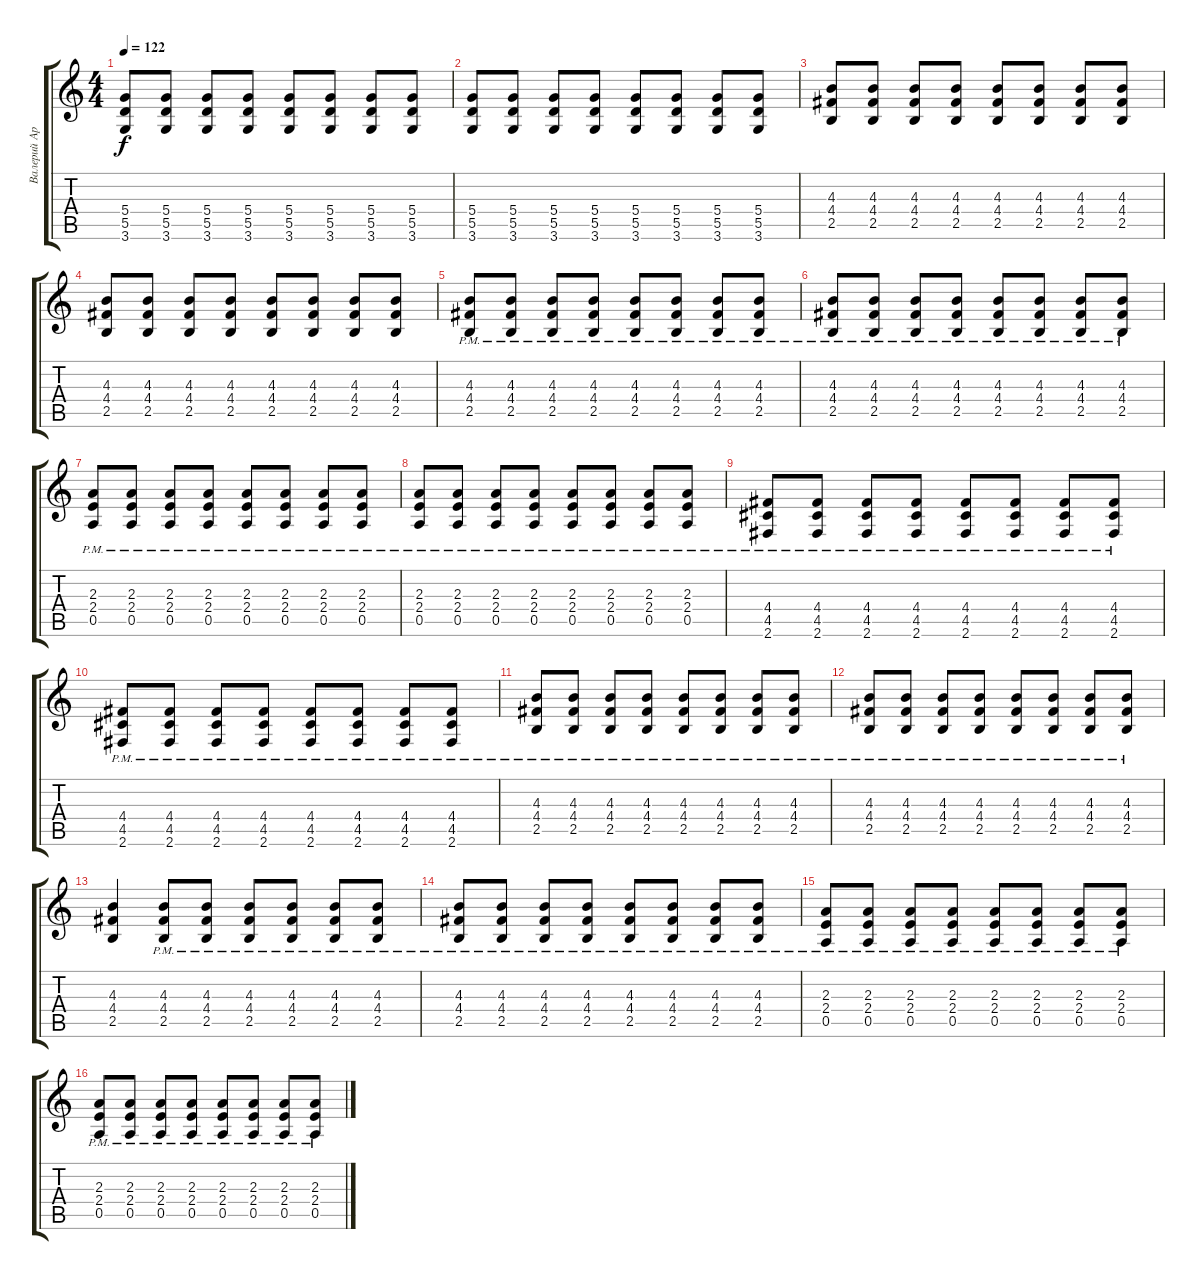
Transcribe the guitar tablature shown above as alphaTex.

\track ("Валерий Аркадин" "Валерий Ар") {instrument electricguitarjazz}
\staff {score tabs}
\tuning (E4 B3 G3 D3 A2 E2) {hide}
\ts (4 4)
\tempo 122
\clef g2
\ks c
(5.4 5.5 3.6).8{dy f} (5.4 5.5 3.6).8 (5.4 5.5 3.6).8 (5.4 5.5 3.6).8 (5.4 5.5 3.6).8 (5.4 5.5 3.6).8 (5.4 5.5 3.6).8 (5.4 5.5 3.6).8 |
(5.4 5.5 3.6).8 (5.4 5.5 3.6).8 (5.4 5.5 3.6).8 (5.4 5.5 3.6).8 (5.4 5.5 3.6).8 (5.4 5.5 3.6).8 (5.4 5.5 3.6).8 (5.4 5.5 3.6).8 |
(4.3 4.4 2.5).8{instrument distortionguitar} (4.3 4.4 2.5).8 (4.3 4.4 2.5).8 (4.3 4.4 2.5).8 (4.3 4.4 2.5).8 (4.3 4.4 2.5).8 (4.3 4.4 2.5).8 (4.3 4.4 2.5).8 |
(4.3 4.4 2.5).8{instrument distortionguitar} (4.3 4.4 2.5).8 (4.3 4.4 2.5).8 (4.3 4.4 2.5).8 (4.3 4.4 2.5).8 (4.3 4.4 2.5).8 (4.3 4.4 2.5).8 (4.3 4.4 2.5).8 |
(4.3{pm} 4.4{pm} 2.5{pm}).8{instrument distortionguitar} (4.3{pm} 4.4{pm} 2.5{pm}).8 (4.3{pm} 4.4{pm} 2.5{pm}).8 (4.3{pm} 4.4{pm} 2.5{pm}).8 (4.3{pm} 4.4{pm} 2.5{pm}).8 (4.3{pm} 4.4{pm} 2.5{pm}).8 (4.3{pm} 4.4{pm} 2.5{pm}).8 (4.3{pm} 4.4{pm} 2.5{pm}).8 |
(4.3{pm} 4.4{pm} 2.5{pm}).8{instrument distortionguitar} (4.3{pm} 4.4{pm} 2.5{pm}).8 (4.3{pm} 4.4{pm} 2.5{pm}).8 (4.3{pm} 4.4{pm} 2.5{pm}).8 (4.3{pm} 4.4{pm} 2.5{pm}).8 (4.3{pm} 4.4{pm} 2.5{pm}).8 (4.3{pm} 4.4{pm} 2.5{pm}).8 (4.3{pm} 4.4{pm} 2.5{pm}).8 |
(2.3{pm} 2.4{pm} 0.5{pm}).8 (2.3{pm} 2.4{pm} 0.5{pm}).8 (2.3{pm} 2.4{pm} 0.5{pm}).8 (2.3{pm} 2.4{pm} 0.5{pm}).8 (2.3{pm} 2.4{pm} 0.5{pm}).8 (2.3{pm} 2.4{pm} 0.5{pm}).8 (2.3{pm} 2.4{pm} 0.5{pm}).8 (2.3{pm} 2.4{pm} 0.5{pm}).8 |
(2.3{pm} 2.4{pm} 0.5{pm}).8 (2.3{pm} 2.4{pm} 0.5{pm}).8 (2.3{pm} 2.4{pm} 0.5{pm}).8 (2.3{pm} 2.4{pm} 0.5{pm}).8 (2.3{pm} 2.4{pm} 0.5{pm}).8 (2.3{pm} 2.4{pm} 0.5{pm}).8 (2.3{pm} 2.4{pm} 0.5{pm}).8 (2.3{pm} 2.4{pm} 0.5{pm}).8 |
(4.4{pm} 4.5{pm} 2.6{pm}).8 (4.4{pm} 4.5{pm} 2.6{pm}).8 (4.4{pm} 4.5{pm} 2.6{pm}).8 (4.4{pm} 4.5{pm} 2.6{pm}).8 (4.4{pm} 4.5{pm} 2.6{pm}).8 (4.4{pm} 4.5{pm} 2.6{pm}).8 (4.4{pm} 4.5{pm} 2.6{pm}).8 (4.4{pm} 4.5{pm} 2.6{pm}).8 |
(4.4{pm} 4.5{pm} 2.6{pm}).8 (4.4{pm} 4.5{pm} 2.6{pm}).8 (4.4{pm} 4.5{pm} 2.6{pm}).8 (4.4{pm} 4.5{pm} 2.6{pm}).8 (4.4{pm} 4.5{pm} 2.6{pm}).8 (4.4{pm} 4.5{pm} 2.6{pm}).8 (4.4{pm} 4.5{pm} 2.6{pm}).8 (4.4{pm} 4.5{pm} 2.6{pm}).8 |
(4.3{pm} 4.4{pm} 2.5{pm}).8{instrument distortionguitar} (4.3{pm} 4.4{pm} 2.5{pm}).8 (4.3{pm} 4.4{pm} 2.5{pm}).8 (4.3{pm} 4.4{pm} 2.5{pm}).8 (4.3{pm} 4.4{pm} 2.5{pm}).8 (4.3{pm} 4.4{pm} 2.5{pm}).8 (4.3{pm} 4.4{pm} 2.5{pm}).8 (4.3{pm} 4.4{pm} 2.5{pm}).8 |
(4.3{pm} 4.4{pm} 2.5{pm}).8{instrument distortionguitar} (4.3{pm} 4.4{pm} 2.5{pm}).8 (4.3{pm} 4.4{pm} 2.5{pm}).8 (4.3{pm} 4.4{pm} 2.5{pm}).8 (4.3{pm} 4.4{pm} 2.5{pm}).8 (4.3{pm} 4.4{pm} 2.5{pm}).8 (4.3{pm} 4.4{pm} 2.5{pm}).8 (4.3{pm} 4.4{pm} 2.5{pm}).8 |
(4.3 4.4 2.5).4{instrument distortionguitar} (4.3{pm} 4.4{pm} 2.5{pm}).8 (4.3{pm} 4.4{pm} 2.5{pm}).8 (4.3{pm} 4.4{pm} 2.5{pm}).8 (4.3{pm} 4.4{pm} 2.5{pm}).8 (4.3{pm} 4.4{pm} 2.5{pm}).8 (4.3 4.4{pm} 2.5{pm}).8 |
(4.3{pm} 4.4{pm} 2.5{pm}).8{instrument distortionguitar} (4.3{pm} 4.4{pm} 2.5{pm}).8 (4.3{pm} 4.4{pm} 2.5{pm}).8 (4.3{pm} 4.4{pm} 2.5{pm}).8 (4.3{pm} 4.4{pm} 2.5{pm}).8 (4.3{pm} 4.4{pm} 2.5{pm}).8 (4.3{pm} 4.4{pm} 2.5{pm}).8 (4.3{pm} 4.4{pm} 2.5{pm}).8 |
(2.3{pm} 2.4{pm} 0.5{pm}).8 (2.3{pm} 2.4{pm} 0.5{pm}).8 (2.3{pm} 2.4{pm} 0.5{pm}).8 (2.3{pm} 2.4{pm} 0.5{pm}).8 (2.3{pm} 2.4{pm} 0.5{pm}).8 (2.3{pm} 2.4{pm} 0.5{pm}).8 (2.3{pm} 2.4{pm} 0.5{pm}).8 (2.3{pm} 2.4{pm} 0.5{pm}).8 |
(2.3{pm} 2.4{pm} 0.5{pm}).8 (2.3{pm} 2.4{pm} 0.5{pm}).8 (2.3{pm} 2.4{pm} 0.5{pm}).8 (2.3{pm} 2.4{pm} 0.5{pm}).8 (2.3{pm} 2.4{pm} 0.5{pm}).8 (2.3{pm} 2.4{pm} 0.5{pm}).8 (2.3{pm} 2.4{pm} 0.5{pm}).8 (2.3{pm} 2.4{pm} 0.5{pm}).8
